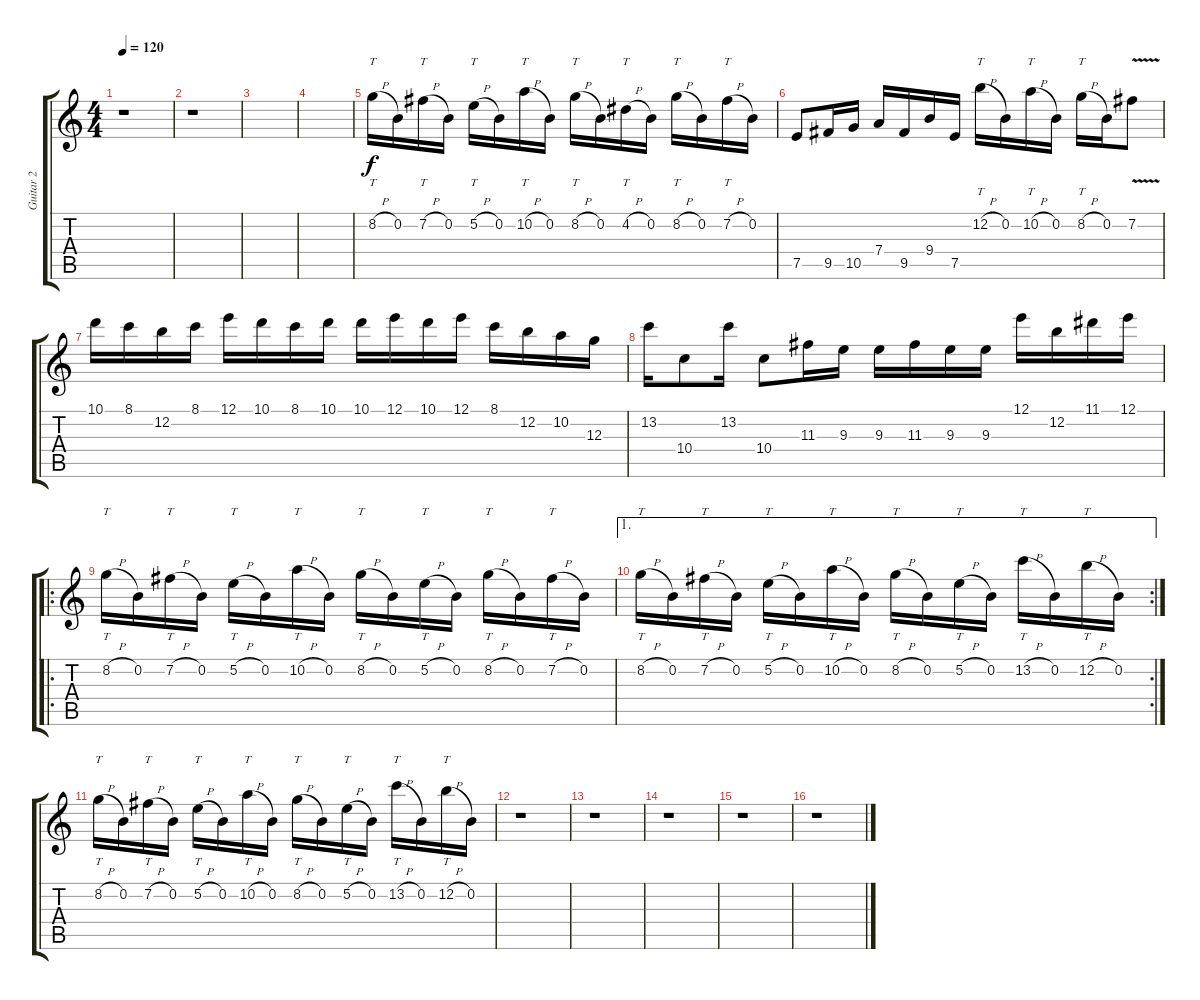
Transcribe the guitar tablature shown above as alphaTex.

\track ("Guitar 2" "Guitar 2") {instrument overdrivenguitar}
\staff {score tabs}
\tuning (E4 B3 G3 D3 A2 E2) {hide}
\ts (4 4)
\tempo 120
\clef g2
\ks c
r.1{dy f instrument overdrivenguitar} |
r.1 |
|
|
8.2{h}.16{tt} 0.2.16 7.2{h}.16{tt} 0.2.16 5.2{h}.16{tt} 0.2.16 10.2{h}.16{tt} 0.2.16 8.2{h}.16{tt} 0.2.16 4.2{h}.16{tt} 0.2.16 8.2{h}.16{tt} 0.2.16 7.2{h}.16{tt} 0.2.16 |
7.5.8 9.5.16 10.5.16 7.4.16 9.5.16 9.4.16 7.5.16 12.2{h}.16{tt} 0.2.16 10.2{h}.16{tt} 0.2.16 8.2{h}.16{tt} 0.2.16 7.2{v}.8 |
10.1.16 8.1.16 12.2.16 8.1.16 12.1.16 10.1.16 8.1.16 10.1.16 10.1.16 12.1.16 10.1.16 12.1.16 8.1.16 12.2.16 10.2.16 12.3.16 |
13.2.16 10.4.8 13.2.16 10.4.8 11.3.16 9.3.16 9.3.16 11.3.16 9.3.16 9.3.16 12.1.16 12.2.16 11.1.16 12.1.16 |
\ro
8.2{h}.16{tt} 0.2.16 7.2{h}.16{tt} 0.2.16 5.2{h}.16{tt} 0.2.16 10.2{h}.16{tt} 0.2.16 8.2{h}.16{tt} 0.2.16 5.2{h}.16{tt} 0.2.16 8.2{h}.16{tt} 0.2.16 7.2{h}.16{tt} 0.2.16 |
\ae 1
\rc 2
8.2{h}.16{tt} 0.2.16 7.2{h}.16{tt} 0.2.16 5.2{h}.16{tt} 0.2.16 10.2{h}.16{tt} 0.2.16 8.2{h}.16{tt} 0.2.16 5.2{h}.16{tt} 0.2.16 13.2{h}.16{tt} 0.2.16 12.2{h}.16{tt} 0.2.16 |
8.2{h}.16{tt} 0.2.16 7.2{h}.16{tt} 0.2.16 5.2{h}.16{tt} 0.2.16 10.2{h}.16{tt} 0.2.16 8.2{h}.16{tt} 0.2.16 5.2{h}.16{tt} 0.2.16 13.2{h}.16{tt} 0.2.16 12.2{h}.16{tt} 0.2.16 |
r.1 |
r.1 |
r.1 |
r.1 |
r.1
